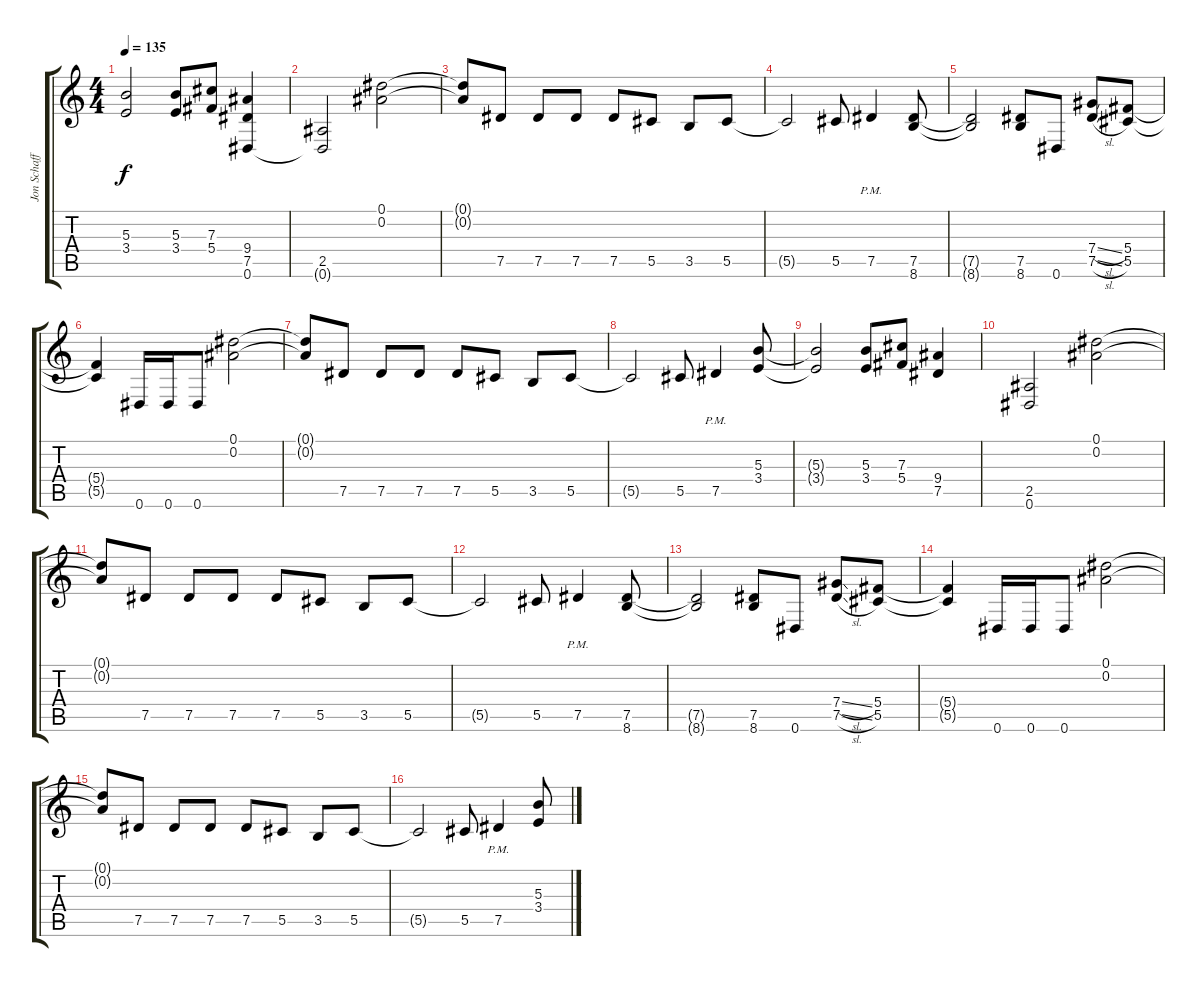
\track ("Jon Schaffer" "Jon Schaff") {instrument distortionguitar}
\staff {score tabs}
\tuning (Eb4 Bb3 Gb3 Db3 Ab2 Eb2) {hide}
\ts (4 4)
\tempo 135
\clef g2
\ks c
(5.3{t} 3.4{t}).2{dy f} (5.3 3.4).8 (7.3 5.4).8 (9.4 7.5 0.6).4 |
(2.5 0.6{t}).2 (0.1 0.2).2 |
(0.1{t} 0.2{t}).8 7.5.8 7.5.8 7.5.8 7.5.8 5.5.8 3.5.8 5.5.8 |
5.5{t}.2 5.5.8 7.5{pm}.4 (7.5 8.6).8 |
(7.5{t} 8.6{t}).2 (7.5 8.6).8 0.6.8 (7.4{sl} 7.5{sl}).8 (5.4 5.5).8 |
(5.4{t} 5.5{t}).4 0.6.16 0.6.16 0.6.8 (0.1 0.2).2 |
(0.1{t} 0.2{t}).8 7.5.8 7.5.8 7.5.8 7.5.8 5.5.8 3.5.8 5.5.8 |
5.5{t}.2 5.5.8 7.5{pm}.4 (5.3 3.4).8 |
(5.3{t} 3.4{t}).2 (5.3 3.4).8 (7.3 5.4).8 (9.4 7.5).4 |
(2.5 0.6).2 (0.1 0.2).2 |
(0.1{t} 0.2{t}).8 7.5.8 7.5.8 7.5.8 7.5.8 5.5.8 3.5.8 5.5.8 |
5.5{t}.2 5.5.8 7.5{pm}.4 (7.5 8.6).8 |
(7.5{t} 8.6{t}).2 (7.5 8.6).8 0.6.8 (7.4{sl} 7.5{sl}).8 (5.4 5.5).8 |
(5.4{t} 5.5{t}).4 0.6.16 0.6.16 0.6.8 (0.1 0.2).2 |
(0.1{t} 0.2{t}).8 7.5.8 7.5.8 7.5.8 7.5.8 5.5.8 3.5.8 5.5.8 |
5.5{t}.2 5.5.8 7.5{pm}.4 (5.3 3.4).8
